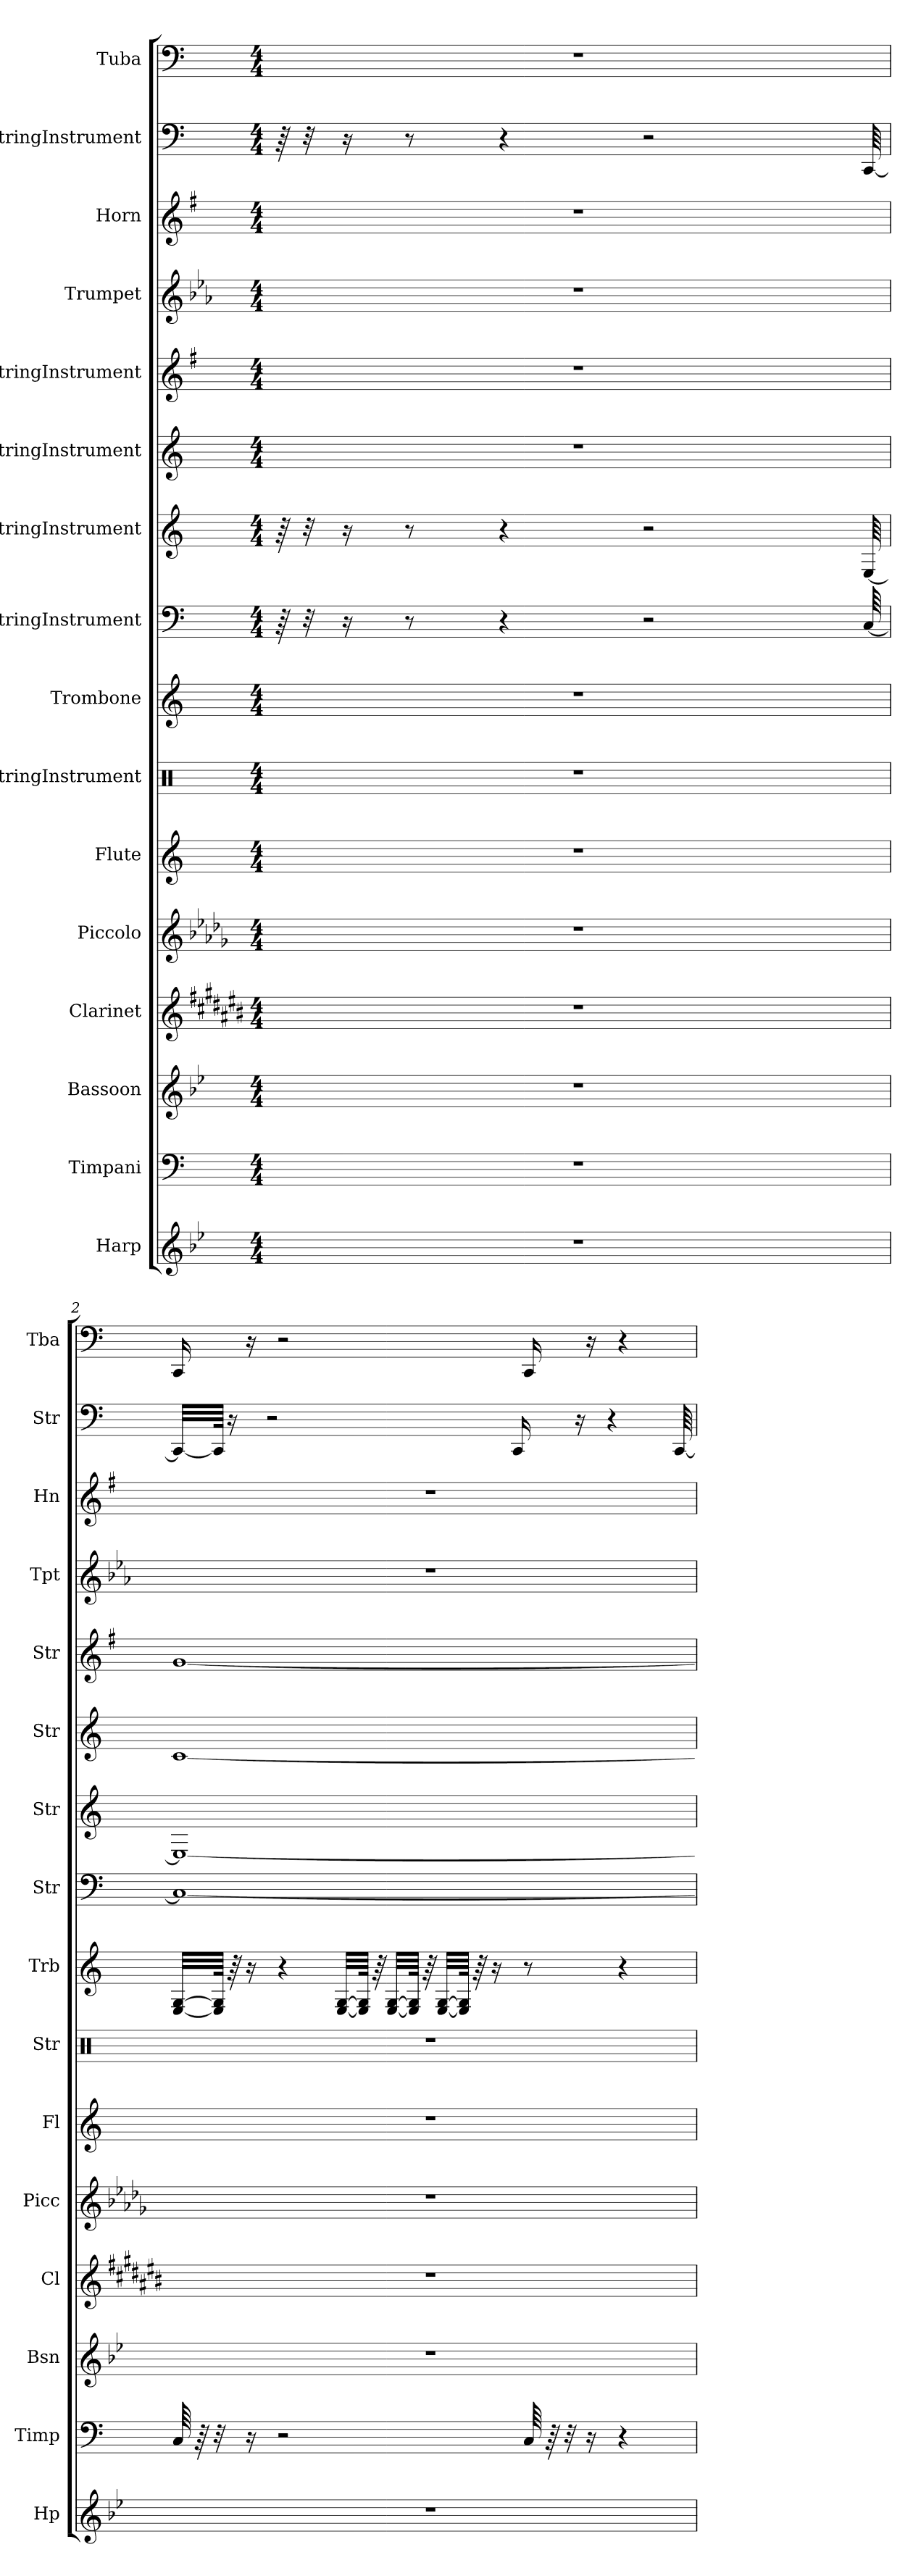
**kern	**kern	**kern	**kern	**kern	**kern	**kern	**kern	**kern	**kern	**kern	**kern	**kern	**kern	**kern	**kern
*part16	*part15	*part14	*part13	*part12	*part11	*part10	*part9	*part8	*part7	*part6	*part5	*part4	*part3	*part2	*part1
*staff16	*staff15	*staff14	*staff13	*staff12	*staff11	*staff10	*staff9	*staff8	*staff7	*staff6	*staff5	*staff4	*staff3	*staff2	*staff1
*I"Harp	*I"Timpani	*I"Bassoon	*I"Clarinet	*I"Piccolo	*I"Flute	*I"StringInstrument	*I"Trombone	*I"StringInstrument	*I"StringInstrument	*I"StringInstrument	*I"StringInstrument	*I"Trumpet	*I"Horn	*I"StringInstrument	*I"Tuba
*I'Hp	*I'Timp	*I'Bsn	*I'Cl	*I'Picc	*I'Fl	*I'Str	*I'Trb	*I'Str	*I'Str	*I'Str	*I'Str	*I'Tpt	*I'Hn	*I'Str	*I'Tba
*clefG2	*clefF4	*clefG2	*clefG2	*clefG2	*clefG2	*clefX	*clefG2	*clefF4	*clefG2	*clefG2	*clefG2	*clefG2	*clefG2	*clefF4	*clefF4
*	*	*	*ITrd1c2	*ITrd-7c-12	*	*	*	*	*	*	*	*ITrd1c2	*ITrd4c7	*	*
*k[b-e-]	*k[]	*k[b-e-]	*k[f#c#g#d#a#]	*k[b-e-a-d-g-]	*k[]	*k[]	*k[]	*k[]	*k[]	*k[]	*k[f#]	*k[b-e-a-d-g-]	*k[]	*k[]	*k[]
*M4/4	*M4/4	*M4/4	*M4/4	*M4/4	*M4/4	*M4/4	*M4/4	*M4/4	*M4/4	*M4/4	*M4/4	*M4/4	*M4/4	*M4/4	*M4/4
*MM135	*MM135	*MM135	*MM135	*MM135	*MM135	*MM135	*MM135	*MM135	*MM135	*MM135	*MM135	*MM135	*MM135	*MM135	*MM135
=1	=1	=1	=1	=1	=1	=1	=1	=1	=1	=1	=1	=1	=1	=1	=1
1r	1r	1r	1r	1r	1r	1r	1r	64r	64r	1r	1r	1r	1r	64r	1r
.	.	.	.	.	.	.	.	32r	32r	.	.	.	.	32r	.
.	.	.	.	.	.	.	.	16r	16r	.	.	.	.	16r	.
.	.	.	.	.	.	.	.	8r	8r	.	.	.	.	8r	.
.	.	.	.	.	.	.	.	4r	4r	.	.	.	.	4r	.
.	.	.	.	.	.	.	.	2r	2r	.	.	.	.	2r	.
.	.	.	.	.	.	.	.	[64C/	[64E/	.	.	.	.	[64CC/	.
=2	=2	=2	=2	=2	=2	=2	=2	=2	=2	=2	=2	=2	=2	=2	=2
1r	64C/	1r	1r	1r	1r	1r	[32E/ [32G/LLL	1C_	1E_	[1c	[1g	1r	1r	32CC/LLL_	16CC/
.	64r	.	.	.	.	.	.	.	.	.	.	.	.	.	.
.	32r	.	.	.	.	.	64E/] 64G/]JJJk	.	.	.	.	.	.	64CC/JJJk]	.
.	.	.	.	.	.	.	64r	.	.	.	.	.	.	16r	.
.	16r	.	.	.	.	.	16r	.	.	.	.	.	.	.	16r
.	.	.	.	.	.	.	.	.	.	.	.	.	.	2r	.
.	2r	.	.	.	.	.	4r	.	.	.	.	.	.	.	2r
.	.	.	.	.	.	.	[32E/ [32G/LLL	.	.	.	.	.	.	.	.
.	.	.	.	.	.	.	64E/] 64G/]JJJk	.	.	.	.	.	.	.	.
.	.	.	.	.	.	.	64r	.	.	.	.	.	.	.	.
.	.	.	.	.	.	.	[32E/ [32G/LLL	.	.	.	.	.	.	.	.
.	.	.	.	.	.	.	64E/] 64G/]JJJk	.	.	.	.	.	.	.	.
.	.	.	.	.	.	.	64r	.	.	.	.	.	.	.	.
.	.	.	.	.	.	.	[32E/ [32G/LLL	.	.	.	.	.	.	.	.
.	.	.	.	.	.	.	64E/] 64G/]JJJk	.	.	.	.	.	.	.	.
.	.	.	.	.	.	.	64r	.	.	.	.	.	.	.	.
.	.	.	.	.	.	.	16r	.	.	.	.	.	.	.	.
.	.	.	.	.	.	.	.	.	.	.	.	.	.	16CC/	.
.	64C/	.	.	.	.	.	8r	.	.	.	.	.	.	.	16CC/
.	64r	.	.	.	.	.	.	.	.	.	.	.	.	.	.
.	32r	.	.	.	.	.	.	.	.	.	.	.	.	.	.
.	.	.	.	.	.	.	.	.	.	.	.	.	.	16r	.
.	16r	.	.	.	.	.	.	.	.	.	.	.	.	.	16r
.	.	.	.	.	.	.	.	.	.	.	.	.	.	4r	.
.	4r	.	.	.	.	.	4r	.	.	.	.	.	.	.	4r
.	.	.	.	.	.	.	.	.	.	.	.	.	.	[64CC/	.
=	=	=	=	=	=	=	=	=	=	=	=	=	=	=	=
*-	*-	*-	*-	*-	*-	*-	*-	*-	*-	*-	*-	*-	*-	*-	*-
